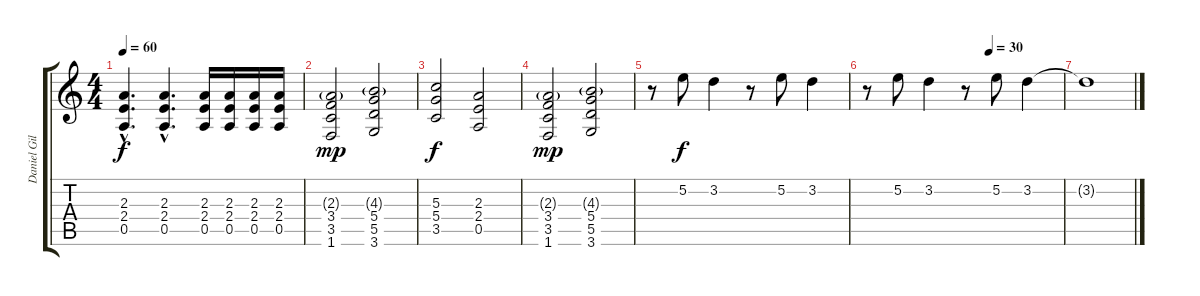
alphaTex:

\track ("Daniel Gildenlow" "Daniel Gil") {instrument electricguitarclean}
\staff {score tabs}
\tuning (E4 B3 G3 D3 A2 E2) {hide}
\ts (4 4)
\tempo 60
\clef g2
\ks c
(2.3{hac} 2.4{hac} 0.5{hac}).4{d dy f} (2.3{hac} 2.4{hac} 0.5{hac}).4{d} (2.3 2.4 0.5).16 (2.3 2.4 0.5).16 (2.3 2.4 0.5).16 (2.3 2.4 0.5).16 |
(2.3{g} 3.4 3.5 1.6).2{dy mp} (4.3{g} 5.4 5.5 3.6).2 |
(5.3 5.4 3.5).2{dy f} (2.3 2.4 0.5).2 |
(2.3{g} 3.4 3.5 1.6).2{dy mp} (4.3{g} 5.4 5.5 3.6).2 |
r.8{instrument electricguitarclean} 5.2.8{dy f} 3.2.4 r.8 5.2.8 3.2.4 |
\tempo (30 0.625)
r.8 5.2.8 3.2.4 r.8 5.2.8 3.2.4 |
3.2{t}.1
